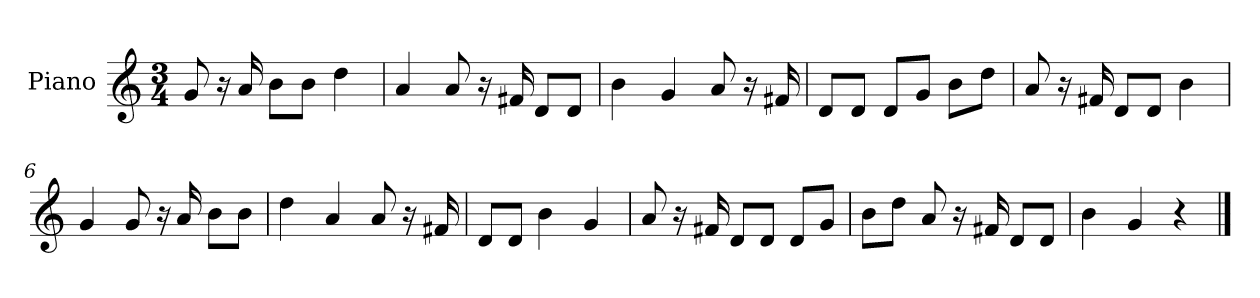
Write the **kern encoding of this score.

**kern
*part1
*staff1
*I"Piano
*I'P-no
*clefG2
*k[]
*M3/4
*MM93
=1
8g/
16r
16a/
8b\L
8b\J
4dd\
=2
4a/
8a/
16r
16f#X/
8d/L
8d/J
=3
4b\
4g/
8a/
16r
16f#X/
=4
8d/L
8d/J
8d/L
8g/J
8b\L
8dd\J
=5
8a/
16r
16f#X/
8d/L
8d/J
4b\
!!LO:LB:g=z
=6
4g/
8g/
16r
16a/
8b\L
8b\J
=7
4dd\
4a/
8a/
16r
16f#X/
=8
8d/L
8d/J
4b\
4g/
=9
8a/
16r
16f#X/
8d/L
8d/J
8d/L
8g/J
=10
8b\L
8dd\J
8a/
16r
16f#X/
8d/L
8d/J
=11
4b\
4g/
4r
==
*-
